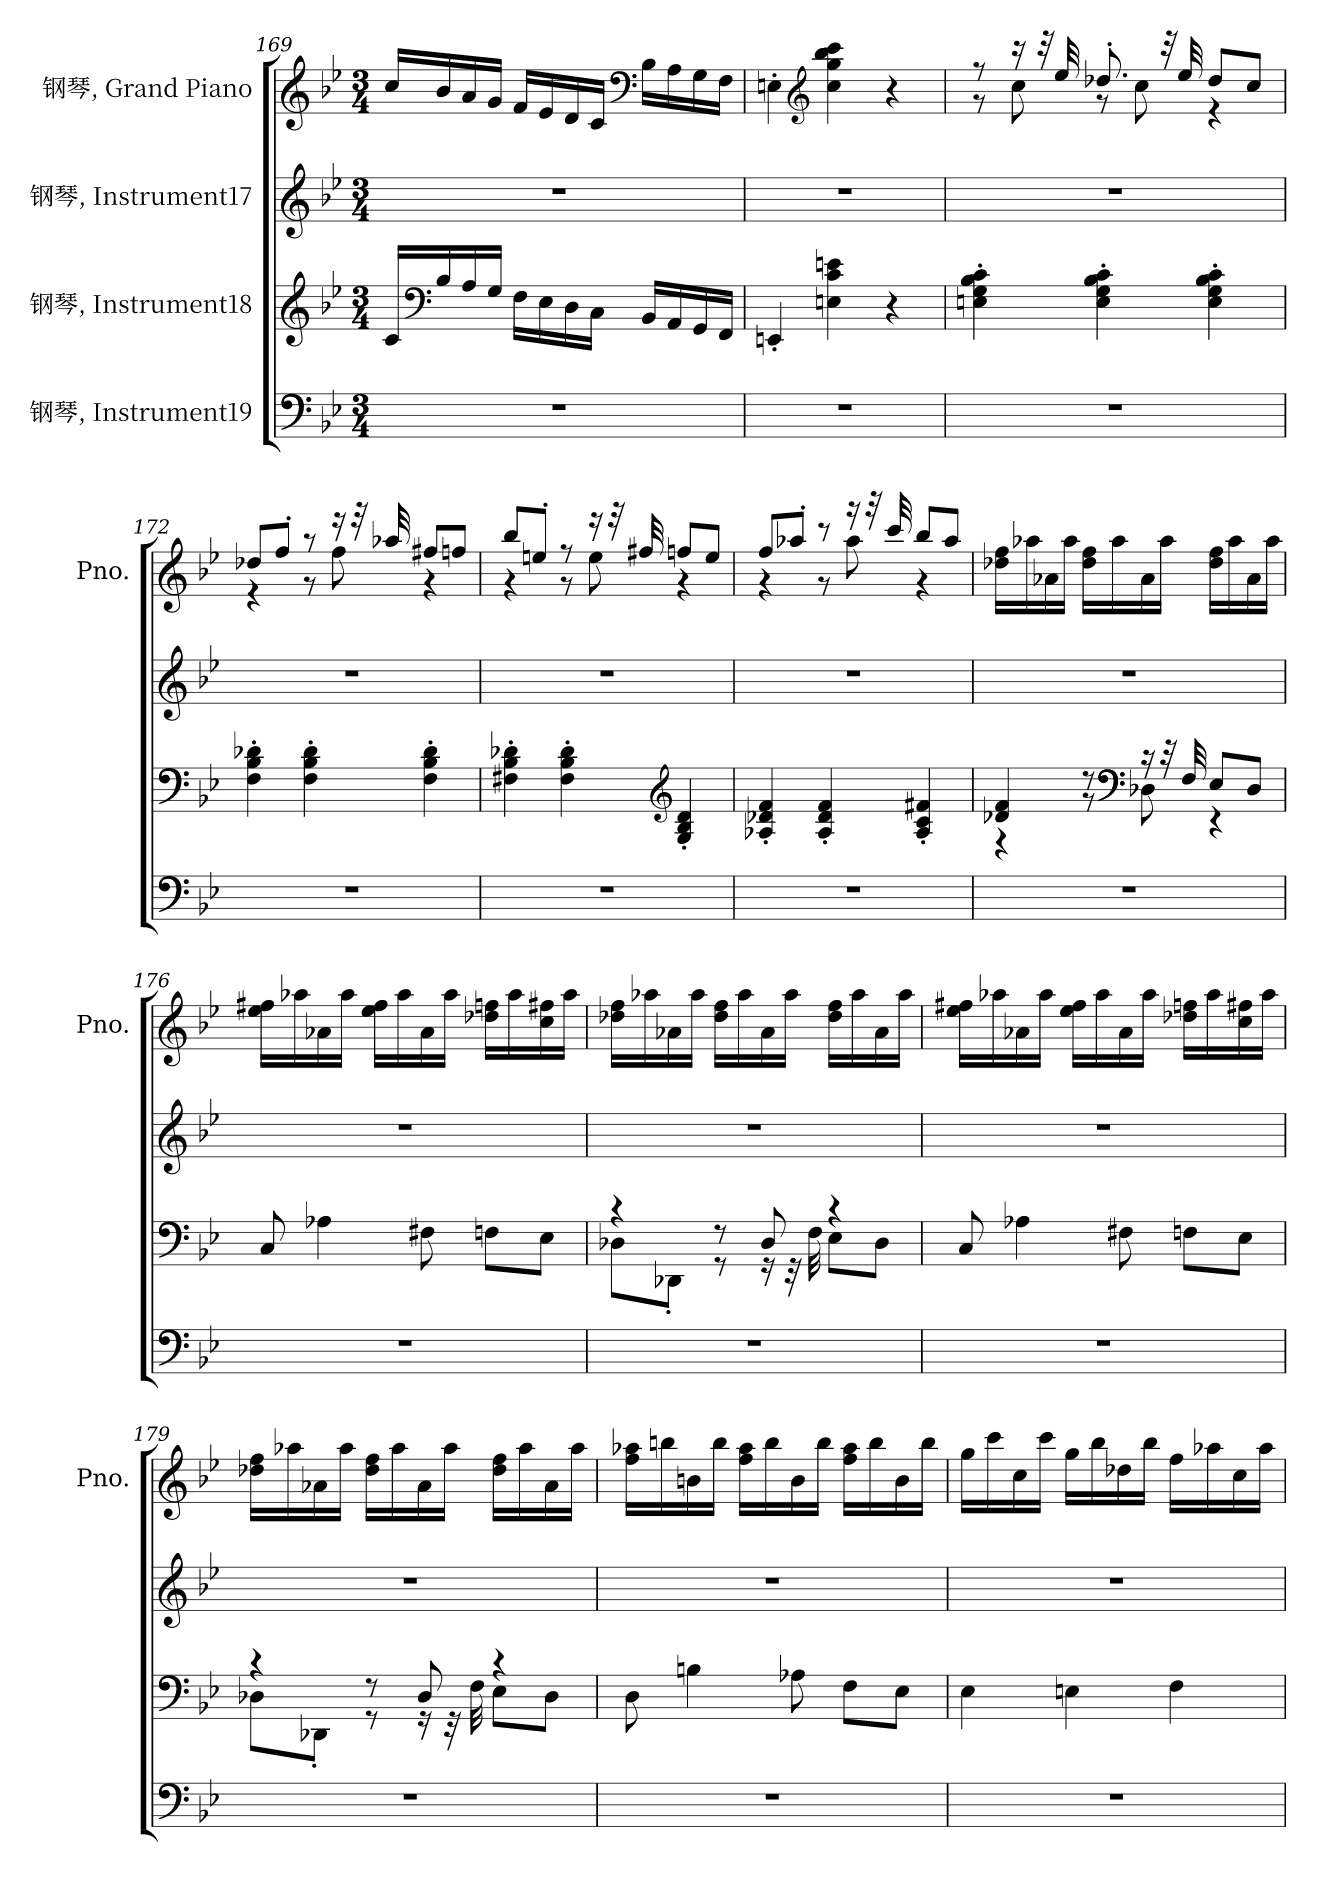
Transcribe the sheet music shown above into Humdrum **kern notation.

**kern	**kern	**kern	**kern
*part4	*part3	*part2	*part1
*staff4	*staff3	*staff2	*staff1
*I"钢琴, Instrument19	*I"钢琴, Instrument18	*I"钢琴, Instrument17	*I"钢琴, Grand Piano
*	*	*	*I'Pno.
*clefF4	*clefG2	*clefG2	*clefG2
*k[b-e-]	*k[b-e-]	*k[b-e-]	*k[b-e-]
*M3/4	*M3/4	*M3/4	*M3/4
=169	=169	=169	=169
2.r	16c/LL	2.r	16cc/LL
*	*clefF4	*	*
.	16B-/	.	16b-/
.	16A/	.	16a/
.	16G/JJ	.	16g/JJ
.	16F\LL	.	16f/LL
.	16E-\	.	16e-/
.	16D\	.	16d/
.	16C\JJ	.	16c/JJ
*	*	*	*clefF4
.	16BB-/LL	.	16B-\LL
.	16AA/	.	16A\
.	16GG/	.	16G\
.	16FF/JJ	.	16F\JJ
=170	=170	=170	=170
2.r	4EEn'/	2.r	4En'\
*	*	*	*clefG2
.	4En\ 4c\ 4en\	.	4cc\ 4gg\ 4bb-\ 4ccc\
.	4r	.	4r
!!LO:LB:g=z
=171	=171	=171	=171
*	*	*	*^
2.r	4En\' 4G\' 4B-\' 4c\'	2.r	8r	8r
.	.	.	16r	8cc\
.	.	.	32r	.
.	.	.	32ee-/	.
.	4E\' 4G\' 4B-\' 4c\'	.	8.dd-X'/	8r
.	.	.	.	8cc\
.	.	.	32r	.
.	.	.	32ee-/	.
.	4E\' 4G\' 4B-\' 4c\'	.	8dd-/L	4r
.	.	.	8cc/J	.
=172	=172	=172	=172	=172
2.r	4F\' 4B-\' 4d-X\'	2.r	8dd-X/L	4r
.	.	.	8ff'/J	.
.	4F\' 4B-\' 4d-\'	.	8r	8r
.	.	.	16r	8ff\
.	.	.	32r	.
.	.	.	32aa-X/	.
.	4F\' 4B-\' 4d-\'	.	8ff#X/L	4r
.	.	.	8ffn/J	.
=173	=173	=173	=173	=173
2.r	4F#X\' 4B-\' 4d-X\'	2.r	8bb-/L	4r
.	.	.	8een'/J	.
.	4F#\' 4B-\' 4d-\'	.	8r	8r
.	.	.	16r	8ee\
.	.	.	32r	.
.	.	.	32ff#X/	.
*	*clefG2	*	*	*
.	4G/' 4B-/' 4d-/'	.	8ffn/L	4r
.	.	.	8ee/J	.
!!LO:LB:g=z	!!
=174	=174	=174	=174	=174
2.r	4A-X/' 4d-X/' 4f/'	2.r	8ff/L	4r
.	.	.	8aa-X'/J	.
.	4A-/' 4d-/' 4f/'	.	8r	8r
.	.	.	16r	8aa-\
.	.	.	32r	.
.	.	.	32ccc/	.
.	4A-/' 4c/' 4f#X/'	.	8bb-/L	4r
.	.	.	8aa-/J	.
*	*	*	*v	*v
=175	=175	=175	=175
*	*^	*	*
2.r	4d-X/ 4f/	4r	2.r	16dd-X\ 16ff\LL
.	.	.	.	16aa-X\
.	.	.	.	16a-X\
.	.	.	.	16aa-\JJ
.	8r	8r	.	16dd-\ 16ff\LL
.	.	.	.	16aa-\
*	*clefF4	*	*	*
.	16r	8D-X\	.	16a-\
.	32r	.	.	16aa-\JJ
.	32F/	.	.	.
.	8E-/L	4r	.	16dd-\ 16ff\LL
.	.	.	.	16aa-\
.	8D-/J	.	.	16a-\
.	.	.	.	16aa-\JJ
*	*v	*v	*	*
!!LO:PB:g=z
=176	=176	=176	=176
2.r	8C/	2.r	16ee-\ 16ff#X\LL
.	.	.	16aa-X\
.	4A-X\	.	16a-X\
.	.	.	16aa-\JJ
.	.	.	16ee-\ 16ff#\LL
.	.	.	16aa-\
.	8F#X\	.	16a-\
.	.	.	16aa-\JJ
.	8Fn\L	.	16dd-X\ 16ffn\LL
.	.	.	16aa-\
.	8E-\J	.	16cc\ 16ff#X\
.	.	.	16aa-\JJ
=177	=177	=177	=177
*	*^	*	*
2.r	4r	8D-X\L	2.r	16dd-X\ 16ff\LL
.	.	.	.	16aa-X\
.	.	8DD-X'\J	.	16a-X\
.	.	.	.	16aa-\JJ
.	8r	8r	.	16dd-\ 16ff\LL
.	.	.	.	16aa-\
.	8D-/	16r	.	16a-\
.	.	32r	.	16aa-\JJ
.	.	32F\	.	.
.	4r	8E-\L	.	16dd-\ 16ff\LL
.	.	.	.	16aa-\
.	.	8D-\J	.	16a-\
.	.	.	.	16aa-\JJ
*	*v	*v	*	*
!!LO:LB:g=z
=178	=178	=178	=178
2.r	8C/	2.r	16ee-\ 16ff#X\LL
.	.	.	16aa-X\
.	4A-X\	.	16a-X\
.	.	.	16aa-\JJ
.	.	.	16ee-\ 16ff#\LL
.	.	.	16aa-\
.	8F#X\	.	16a-\
.	.	.	16aa-\JJ
.	8Fn\L	.	16dd-X\ 16ffn\LL
.	.	.	16aa-\
.	8E-\J	.	16cc\ 16ff#X\
.	.	.	16aa-\JJ
=179	=179	=179	=179
*	*^	*	*
2.r	4r	8D-X\L	2.r	16dd-X\ 16ff\LL
.	.	.	.	16aa-X\
.	.	8DD-X'\J	.	16a-X\
.	.	.	.	16aa-\JJ
.	8r	8r	.	16dd-\ 16ff\LL
.	.	.	.	16aa-\
.	8D-/	16r	.	16a-\
.	.	32r	.	16aa-\JJ
.	.	32F\	.	.
.	4r	8E-\L	.	16dd-\ 16ff\LL
.	.	.	.	16aa-\
.	.	8D-\J	.	16a-\
.	.	.	.	16aa-\JJ
*	*v	*v	*	*
!!LO:LB:g=z
=180	=180	=180	=180
2.r	8D\	2.r	16ff\ 16aa-X\LL
.	.	.	16bbn\
.	4Bn\	.	16bn\
.	.	.	16bb\JJ
.	.	.	16ff\ 16aa-\LL
.	.	.	16bb\
.	8A-X\	.	16b\
.	.	.	16bb\JJ
.	8F\L	.	16ff\ 16aa-\LL
.	.	.	16bb\
.	8E-\J	.	16b\
.	.	.	16bb\JJ
=181	=181	=181	=181
2.r	4E-\	2.r	16gg\LL
.	.	.	16ccc\
.	.	.	16cc\
.	.	.	16ccc\JJ
.	4En\	.	16gg\LL
.	.	.	16bb-\
.	.	.	16dd-X\
.	.	.	16bb-\JJ
.	4F\	.	16ff\LL
.	.	.	16aa-X\
.	.	.	16cc\
.	.	.	16aa-\JJ
=	=	=	=
*-	*-	*-	*-
